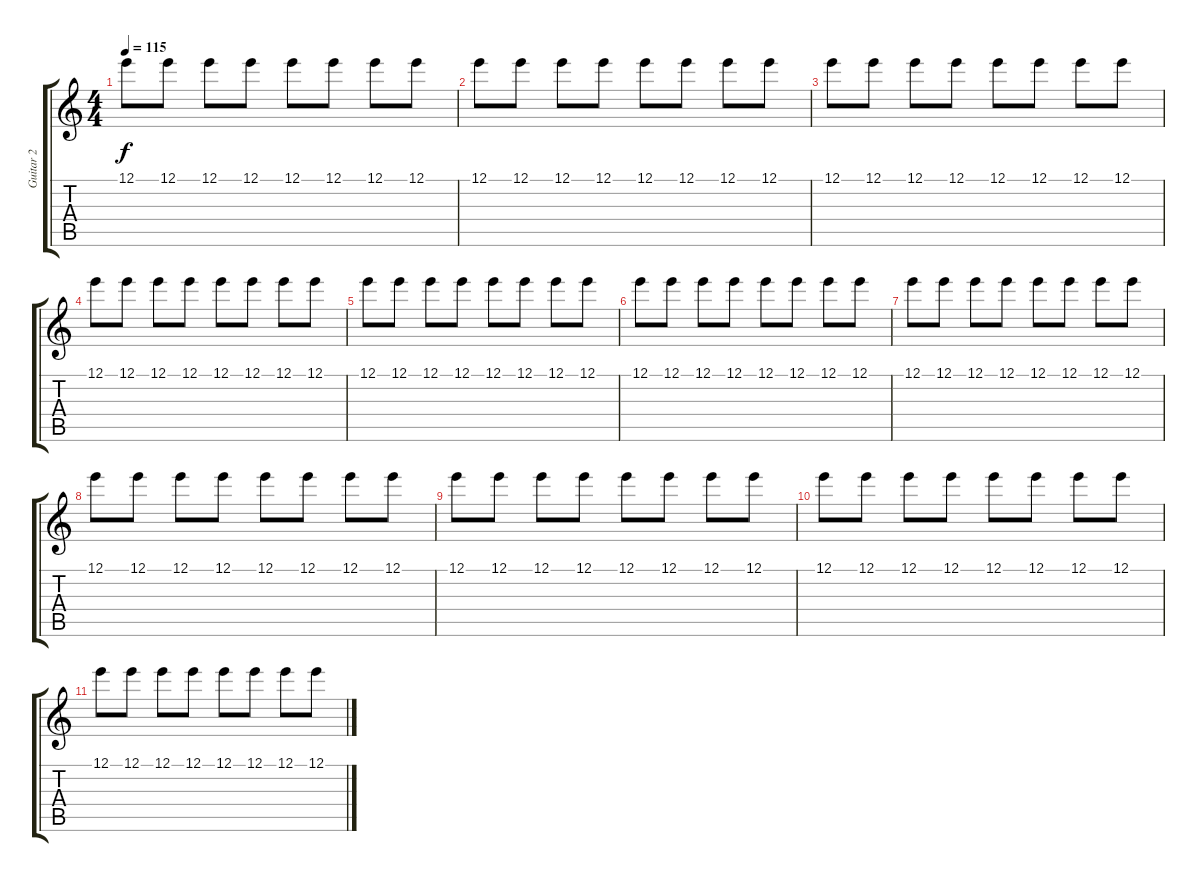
\track ("Guitar 2" "Guitar 2") {instrument electricguitarclean}
\staff {score tabs}
\tuning (E4 B3 G3 D3 A2 D2) {hide}
\ts (4 4)
\tempo 115
\clef g2
\ks c
12.1.8{dy f} 12.1.8 12.1.8 12.1.8 12.1.8 12.1.8 12.1.8 12.1.8 |
12.1.8 12.1.8 12.1.8 12.1.8 12.1.8 12.1.8 12.1.8 12.1.8 |
12.1.8 12.1.8 12.1.8 12.1.8 12.1.8 12.1.8 12.1.8 12.1.8 |
12.1.8 12.1.8 12.1.8 12.1.8 12.1.8 12.1.8 12.1.8 12.1.8 |
12.1.8 12.1.8 12.1.8 12.1.8 12.1.8 12.1.8 12.1.8 12.1.8 |
12.1.8 12.1.8 12.1.8 12.1.8 12.1.8 12.1.8 12.1.8 12.1.8 |
12.1.8 12.1.8 12.1.8 12.1.8 12.1.8 12.1.8 12.1.8 12.1.8 |
12.1.8 12.1.8 12.1.8 12.1.8 12.1.8 12.1.8 12.1.8 12.1.8 |
12.1.8 12.1.8 12.1.8 12.1.8 12.1.8 12.1.8 12.1.8 12.1.8 |
12.1.8 12.1.8 12.1.8 12.1.8 12.1.8 12.1.8 12.1.8 12.1.8 |
12.1.8 12.1.8 12.1.8 12.1.8 12.1.8 12.1.8 12.1.8 12.1.8
